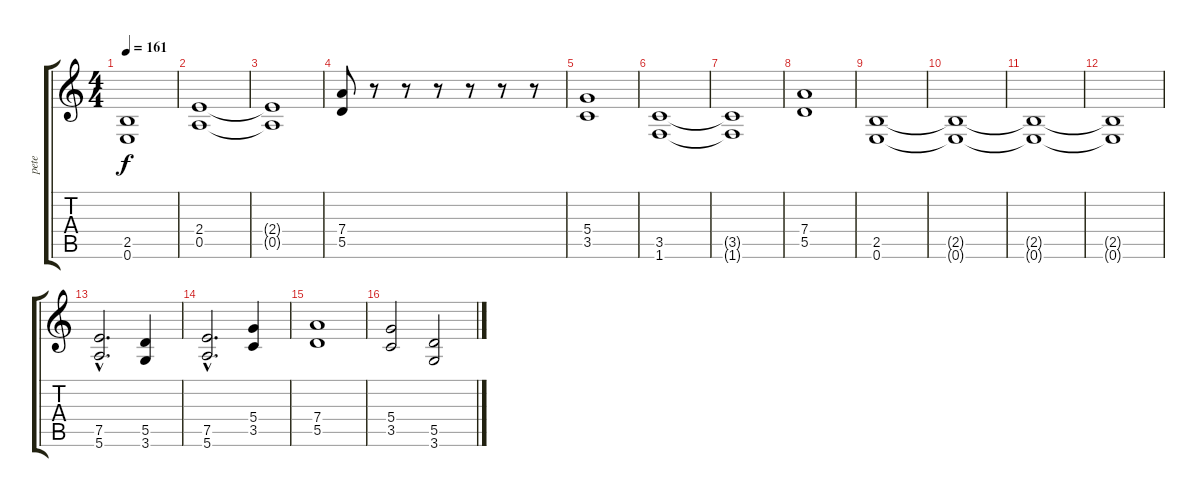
\track ("pete" "pete") {instrument distortionguitar}
\staff {score tabs}
\tuning (E4 B3 G3 D3 A2 E2) {hide}
\ts (4 4)
\tempo 161
\clef g2
\ks c
(2.5 0.6).1{dy f} |
(2.4 0.5).1 |
(2.4{t} 0.5{t}).1 |
(7.4 5.5).8 r.8 r.8 r.8 r.8 r.8 r.8 |
(5.4 3.5).1 |
(3.5 1.6).1 |
(3.5{t} 1.6{t}).1 |
(7.4 5.5).1 |
(2.5 0.6).1 |
(2.5{t} 0.6{t}).1 |
(2.5{t} 0.6{t}).1 |
(2.5{t} 0.6{t}).1 |
(7.5{hac} 5.6{hac}).2{d} (5.5 3.6).4 |
(7.5{hac} 5.6{hac}).2{d} (5.4 3.5).4 |
(7.4 5.5).1 |
(5.4 3.5).2 (5.5 3.6).2
